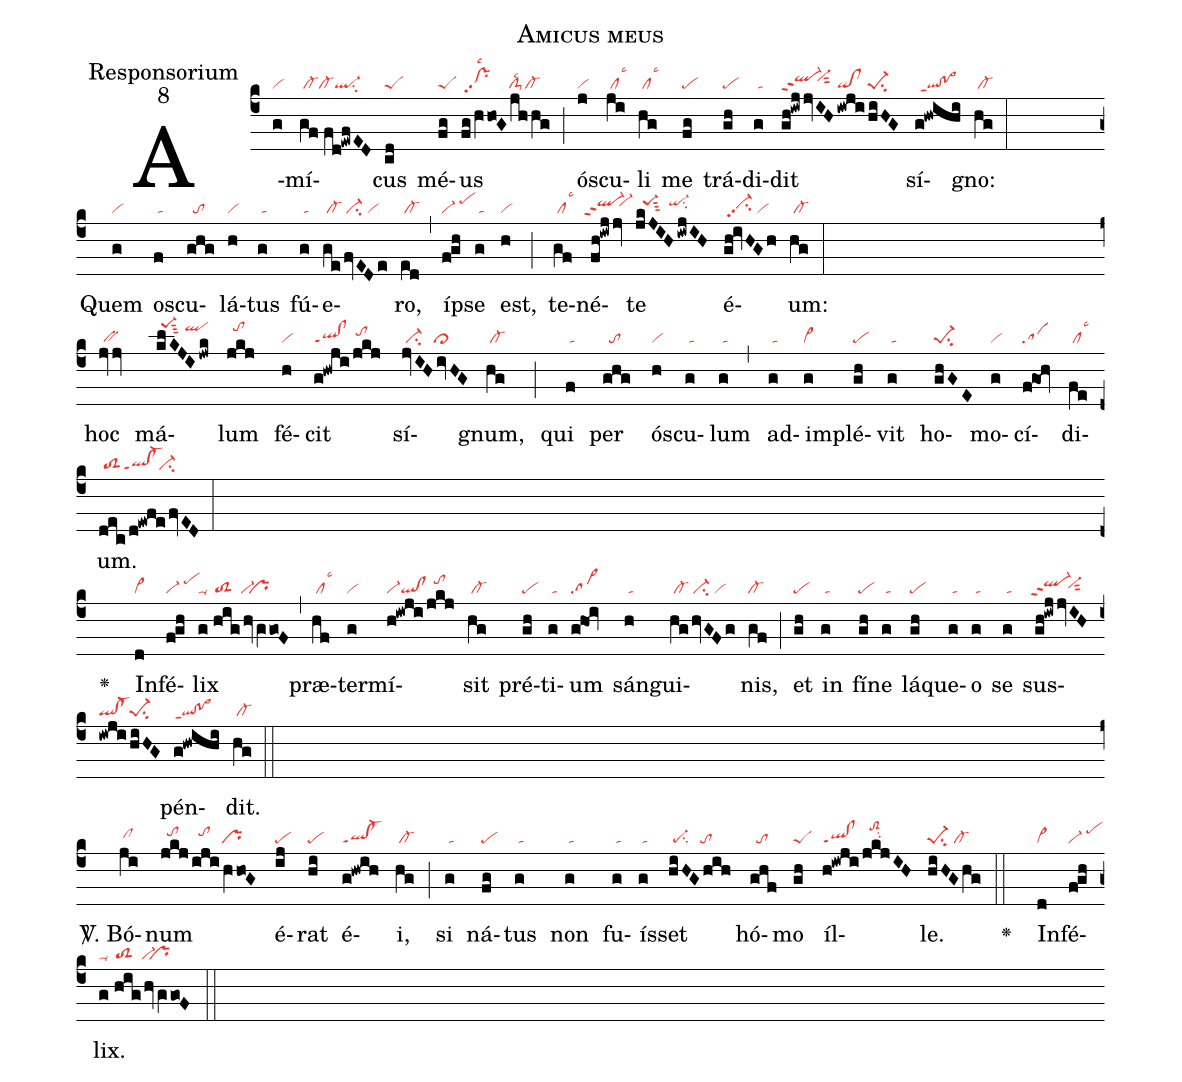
name:Amicus meus;
office-part:Responsorium;
mode:8;
nabc-lines: 1;
%%
(c4) A(g|vi)mí(gf//fd!ewfED|/cl-cl-ql-su2)cus(cd|peS) mé(fg|peS)us(fg/hVho!G/jhhg|/prhhpp2lsc2/////clS-lsc2cl-) (;)
ó(j|vi)scu(ji|/cllsc3)li(hg|/cllsc3) me(fg|pe) trá(gh|pe)di(g|/ta)dit(gh!iwj/jvIH|ql-hippt2``vi-hisut2|/iwji|qi!cl|/hiHG|pe-1su2) sí(g!hwihi|/ql!po>ppt1)gno:(hg|/cl-) (:Z)
Quem(g|vi) o(f|/ta)scu(ghg|//to)lá(h|vi)tus(g|/ta) fú(g|/ta)e(ge/fvEDe|/cl-/ci-/vi)ro,(ed|/cl-) (,) í(f!gh|vi-/pehj)pse(g|/ta) est,(h|vi) (;)
te(gf|/cllsc3)né(fh!iwjjv|``ql-hippt2``vi-hi)te(jkJIH/iwjIH|//pe-1hisut3//qi-hisu2) é(gh!ivHGh|/vi-hhpp2su2/vi)um:(hg|/cl-) (:Z)
hoc(jvjv|/bv) má(klKJI/jwk|/pe-1hlsut3/qlhk)lum(jkj|//tohk) fé(h|vi)cit(g!hwji/jkj|ql!clppt1//tohi) sí(jvIH/ivHG|/ci-///ci~)gnum,(hg|/cl-) (;)
qui(f|/ta) per(ghg|//to) ó(h|vi)scu(g|/ta)lum(g|/ta) (,) ad(g|/ta)im(g|vi>)plé(gh|pe)vit(g|/ta) ho(ghGE|pe-1su2)mo(g|vi)cí(f!go!hv|sa)di(fe|/cllsc3)um.(dec/d!ewfe/fvED|/toS2ql!cl-ppt1``ci-) (:Z)

<v>\greheightstar</v>() In(d|vi>)fé(f!gh|vi-/pehj)lix(g//hig/hvgVgo!F|ta-//toS2//vi-``pr) (,) præ(hf|/cllsc3)ter(g|vi)mí(h!iwji/jkj|vi-ql!cl//tohj)sit(hg|/cl-) pré(gh|pe)ti(g|/ta)um(g!ho!iv|sa>) sán(h|/ta)gui(hg/hvGFg|/cl-/ci-/vi)nis,(gf|cl-) (;)
et(gh|pe) in(g|/ta) fí(gh|pe)ne(g|/ta) lá(gh|pe)que(g|/ta)o(g|/ta) se(g|/ta) sus(gh!iwj|`ql-hippt2|/jvIH|///vi-hhsut2|/iwji|ql!cl-|/hiHG|pe-1su2)pén(g!hwihi|ql!po>ppt1)dit.(hg|/cl-) (::Z)

<sp>V/</sp>. Bó(ji|/clhh)num(jkj/iji/hVho!G|//tohi//////tohi///pr) é(ij|pe)rat(hi|pe) é(g!hwih|ql!cl-ppt1)i,(hg|/cl-) (;)
si(g|/ta) ná(fg|pe)tus(g|/ta) non(g|/ta) fu(g|/ta)ís(g|/ta)set(hiHG/hih|/pe-su2///to) hó(ghf|//to)mo(gh|peS) íl(h!iwji/jkjIH|ql!clppt1///toS2hksu2)le.(hiHGhg|pe-1su2/cl-) (::)

<v>\greheightstar</v>() In(d|vi>)fé(f!gh|vi-/pehj)lix.(g//hig/hvgVgo!F|ta-//toS2//vi-``pr) (::)
